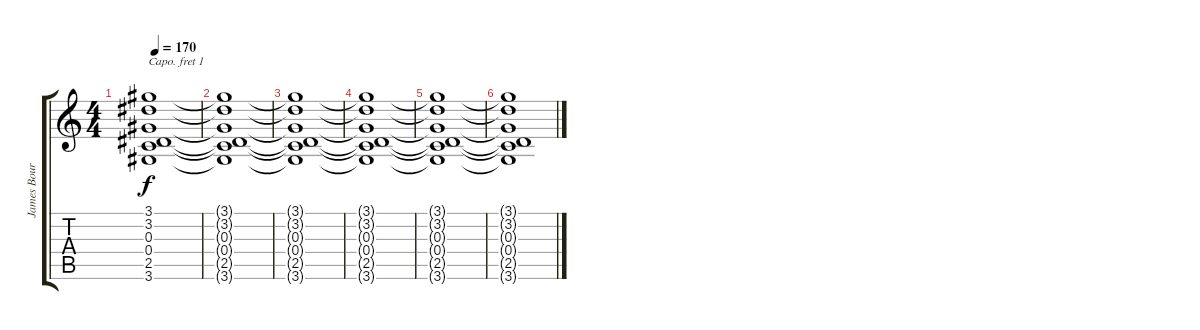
\track ("James Bourne (Electric)" "James Bour") {instrument distortionguitar}
\staff {score tabs}
\capo 1
\tuning (E4 B3 G3 D3 A2 E2) {hide}
\ts (4 4)
\tempo 170
\clef g2
\ks c
(3.1 3.2 0.3 0.4 2.5 3.6).1{dy f} |
(3.1{t} 3.2{t} 0.3{t} 0.4{t} 2.5{t} 3.6{t}).1 |
(3.1{t} 3.2{t} 0.3{t} 0.4{t} 2.5{t} 3.6{t}).1 |
(3.1{t} 3.2{t} 0.3{t} 0.4{t} 2.5{t} 3.6{t}).1 |
(3.1{t} 3.2{t} 0.3{t} 0.4{t} 2.5{t} 3.6{t}).1 |
(3.1{t} 3.2{t} 0.3{t} 0.4{t} 2.5{t} 3.6{t}).1
